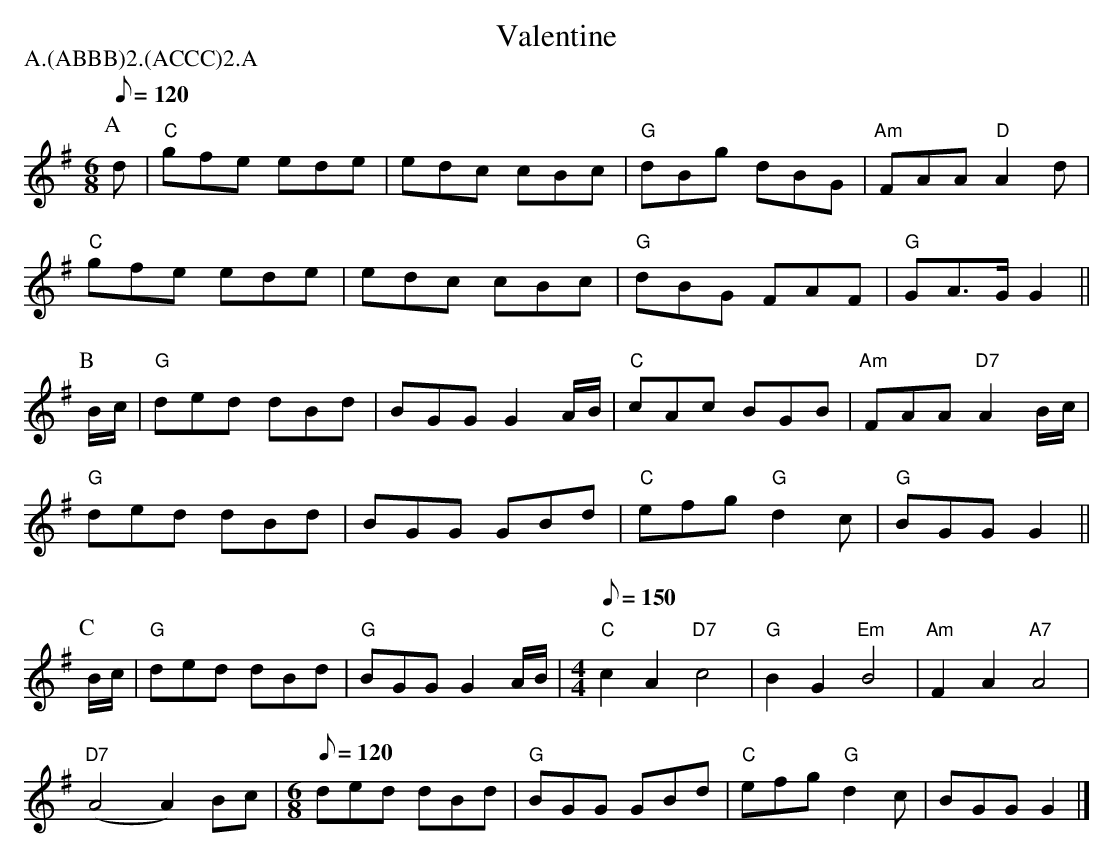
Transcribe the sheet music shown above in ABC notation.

X:1
T: Valentine
P: A.(ABBB)2.(ACCC)2.A
M: 6/8
K: G
L: 1/8
Q: 120
P: A
d |\
"C" gfe ede | edc cBc | "G" dBg dBG | "Am" FAA "D" A2 d |
"C" gfe ede | edc cBc | "G" dBG FAF | "G" GA>G G2 ||
P: B
B/c/ |\
"G" ded dBd | BGG G2 A/B/ | "C" cAc BGB | "Am" FAA "D7" A2 B/c/ |
"G" ded dBd | BGG GBd | "C" efg "G" d2c | "G" BGG G2 ||
P: C
B/c/ |\
"G" ded dBd | "G" BGG G2 A/B/ |\
M: 4/4
Q: 150
"C" c2 A2 "D7" c4 | "G" B2 G2 "Em" B4 | "Am" F2 A2 "A7" A4 |
"D7" (A4 A2) Bc |\
M: 6/8
Q: 120
ded dBd | "G" BGG GBd | "C" efg "G" d2c | BGG G2 |]
